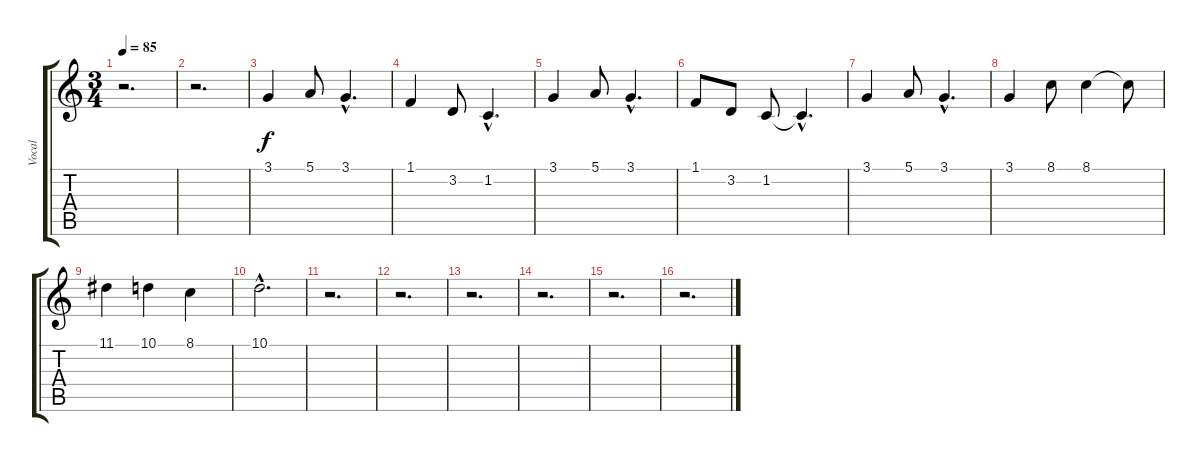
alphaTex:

\track ("Vocal" "Vocal") {instrument lead6voice}
\staff {score tabs}
\tuning (E4 B3 G3 D3 A2 E2) {hide}
\ts (3 4)
\tempo 85
\clef g2
\ks c
r.2{d dy f} |
r.2{d} |
3.1.4 5.1.8 3.1{hac}.4{d} |
1.1.4 3.2.8 1.2{hac}.4{d} |
3.1.4 5.1.8 3.1{hac}.4{d} |
1.1.8 3.2.8 1.2.8 1.2{hac t}.4{d} |
3.1.4 5.1.8 3.1{hac}.4{d} |
3.1.4 8.1.8 8.1.4 8.1{t}.8 |
11.1.4 10.1.4 8.1.4 |
10.1{hac}.2{d} |
r.2{d} |
r.2{d} |
r.2{d} |
r.2{d} |
r.2{d} |
r.2{d}
